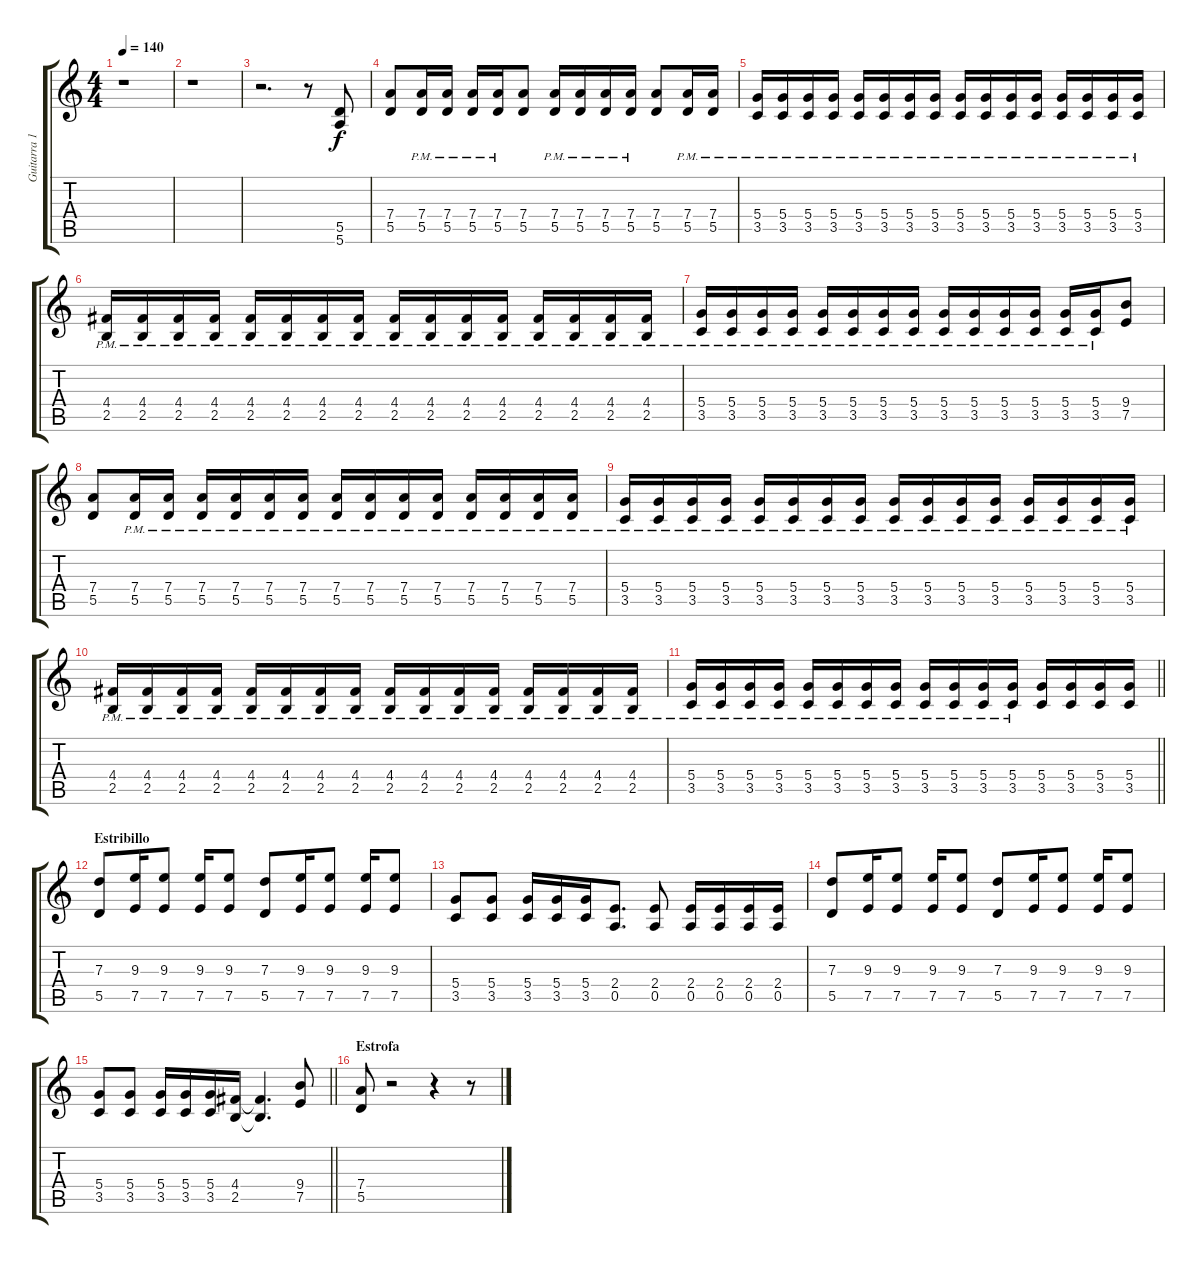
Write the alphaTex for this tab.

\track ("Guitarra 1" "Guitarra 1") {instrument distortionguitar}
\staff {score tabs}
\tuning (E4 B3 G3 D3 A2 E2) {hide}
\ts (4 4)
\tempo 140
\clef g2
\ks c
r.1{dy f} |
r.1 |
r.2{d} r.8 (5.5 5.6).8 |
(7.4 5.5).8 (7.4{pm} 5.5{pm}).16 (7.4{pm} 5.5{pm}).16 (7.4{pm} 5.5{pm}).16 (7.4{pm} 5.5{pm}).16 (7.4 5.5).8 (7.4{pm} 5.5{pm}).16 (7.4{pm} 5.5{pm}).16 (7.4{pm} 5.5{pm}).16 (7.4{pm} 5.5{pm}).16 (7.4 5.5).8 (7.4{pm} 5.5{pm}).16 (7.4{pm} 5.5{pm}).16 |
(5.4{pm} 3.5{pm}).16 (5.4{pm} 3.5{pm}).16 (5.4{pm} 3.5{pm}).16 (5.4{pm} 3.5{pm}).16 (5.4{pm} 3.5{pm}).16 (5.4{pm} 3.5{pm}).16 (5.4{pm} 3.5{pm}).16 (5.4{pm} 3.5{pm}).16 (5.4{pm} 3.5{pm}).16 (5.4{pm} 3.5{pm}).16 (5.4{pm} 3.5{pm}).16 (5.4{pm} 3.5{pm}).16 (5.4{pm} 3.5{pm}).16 (5.4{pm} 3.5{pm}).16 (5.4{pm} 3.5{pm}).16 (5.4{pm} 3.5{pm}).16 |
(4.4{pm} 2.5{pm}).16 (4.4{pm} 2.5{pm}).16 (4.4{pm} 2.5{pm}).16 (4.4{pm} 2.5{pm}).16 (4.4{pm} 2.5{pm}).16 (4.4{pm} 2.5{pm}).16 (4.4{pm} 2.5{pm}).16 (4.4{pm} 2.5{pm}).16 (4.4{pm} 2.5{pm}).16 (4.4{pm} 2.5{pm}).16 (4.4{pm} 2.5{pm}).16 (4.4{pm} 2.5{pm}).16 (4.4{pm} 2.5{pm}).16 (4.4{pm} 2.5{pm}).16 (4.4{pm} 2.5{pm}).16 (4.4{pm} 2.5{pm}).16 |
(5.4{pm} 3.5{pm}).16 (5.4{pm} 3.5{pm}).16 (5.4{pm} 3.5{pm}).16 (5.4{pm} 3.5{pm}).16 (5.4{pm} 3.5{pm}).16 (5.4{pm} 3.5{pm}).16 (5.4{pm} 3.5{pm}).16 (5.4{pm} 3.5{pm}).16 (5.4{pm} 3.5{pm}).16 (5.4{pm} 3.5{pm}).16 (5.4{pm} 3.5{pm}).16 (5.4{pm} 3.5{pm}).16 (5.4{pm} 3.5{pm}).16 (5.4{pm} 3.5{pm}).16 (9.4 7.5).8 |
(7.4 5.5).8 (7.4{pm} 5.5{pm}).16 (7.4{pm} 5.5{pm}).16 (7.4{pm} 5.5{pm}).16 (7.4{pm} 5.5{pm}).16 (7.4{pm} 5.5{pm}).16 (7.4{pm} 5.5{pm}).16 (7.4{pm} 5.5{pm}).16 (7.4{pm} 5.5{pm}).16 (7.4{pm} 5.5{pm}).16 (7.4{pm} 5.5{pm}).16 (7.4{pm} 5.5{pm}).16 (7.4{pm} 5.5{pm}).16 (7.4{pm} 5.5{pm}).16 (7.4{pm} 5.5{pm}).16 |
(5.4{pm} 3.5{pm}).16 (5.4{pm} 3.5{pm}).16 (5.4{pm} 3.5{pm}).16 (5.4{pm} 3.5{pm}).16 (5.4{pm} 3.5{pm}).16 (5.4{pm} 3.5{pm}).16 (5.4{pm} 3.5{pm}).16 (5.4{pm} 3.5{pm}).16 (5.4{pm} 3.5{pm}).16 (5.4{pm} 3.5{pm}).16 (5.4{pm} 3.5{pm}).16 (5.4{pm} 3.5{pm}).16 (5.4{pm} 3.5{pm}).16 (5.4{pm} 3.5{pm}).16 (5.4{pm} 3.5{pm}).16 (5.4{pm} 3.5{pm}).16 |
(4.4{pm} 2.5{pm}).16 (4.4{pm} 2.5{pm}).16 (4.4{pm} 2.5{pm}).16 (4.4{pm} 2.5{pm}).16 (4.4{pm} 2.5{pm}).16 (4.4{pm} 2.5{pm}).16 (4.4{pm} 2.5{pm}).16 (4.4{pm} 2.5{pm}).16 (4.4{pm} 2.5{pm}).16 (4.4{pm} 2.5{pm}).16 (4.4{pm} 2.5{pm}).16 (4.4{pm} 2.5{pm}).16 (4.4{pm} 2.5{pm}).16 (4.4{pm} 2.5{pm}).16 (4.4{pm} 2.5{pm}).16 (4.4{pm} 2.5{pm}).16 |
\barLineRight lightlight
(5.4{pm} 3.5{pm}).16 (5.4{pm} 3.5{pm}).16 (5.4{pm} 3.5{pm}).16 (5.4{pm} 3.5{pm}).16 (5.4{pm} 3.5{pm}).16 (5.4{pm} 3.5{pm}).16 (5.4{pm} 3.5{pm}).16 (5.4{pm} 3.5{pm}).16 (5.4 3.5{pm}).16 (5.4 3.5{pm}).16 (5.4 3.5{pm}).16 (5.4 3.5{pm}).16 (5.4 3.5).16 (5.4 3.5).16 (5.4 3.5).16 (5.4 3.5).16 |
\section ("" "Estribillo")
(7.3 5.5).8 (9.3 7.5).16 (9.3 7.5).8 (9.3 7.5).16 (9.3 7.5).8 (7.3 5.5).8 (9.3 7.5).16 (9.3 7.5).8 (9.3 7.5).16 (9.3 7.5).8 |
(5.4 3.5).8 (5.4 3.5).8 (5.4 3.5).16 (5.4 3.5).16 (5.4 3.5).16 (2.4 0.5).8{d} (2.4 0.5).8 (2.4 0.5).16 (2.4 0.5).16 (2.4 0.5).16 (2.4 0.5).16 |
(7.3 5.5).8 (9.3 7.5).16 (9.3 7.5).8 (9.3 7.5).16 (9.3 7.5).8 (7.3 5.5).8 (9.3 7.5).16 (9.3 7.5).8 (9.3 7.5).16 (9.3 7.5).8 |
\barLineRight lightlight
(5.4 3.5).8 (5.4 3.5).8 (5.4 3.5).16 (5.4 3.5).16 (5.4 3.5).16 (4.4 2.5).16 (4.4{t} 2.5{t}).4{d} (9.4 7.5).8 |
\section ("" "Estrofa")
(7.4 5.5).8 r.2 r.4 r.8
